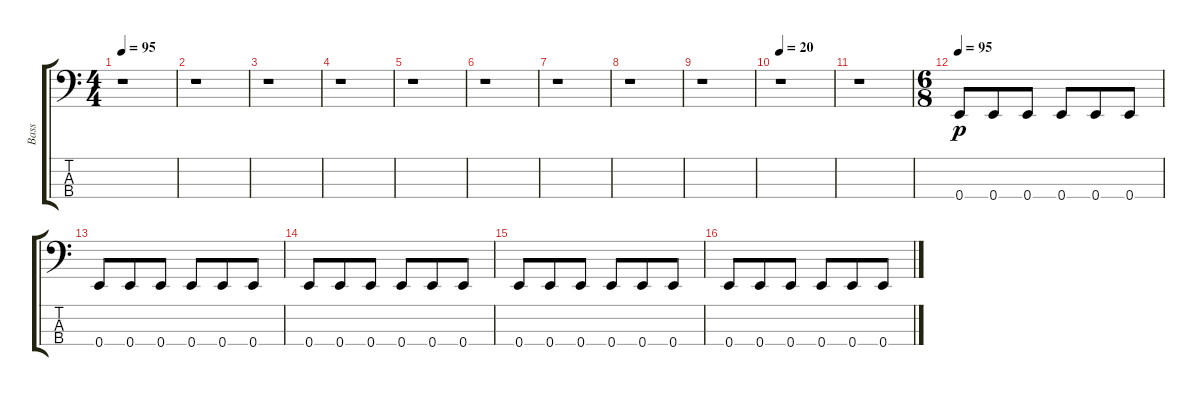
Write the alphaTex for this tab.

\track ("Bass" "Bass") {instrument electricbasspick}
\staff {score tabs}
\tuning (G2 D2 A1 E1) {hide}
\ts (4 4)
\tempo 95
\tempo 80
\tempo 95
\clef f4
\ks c
r.1{dy p instrument electricbasspick} |
r.1 |
r.1 |
r.1 |
r.1 |
r.1 |
r.1 |
r.1 |
r.1 |
\tempo 20
r.1 |
r.1 |
\ts (6 8)
\tempo 95
0.4.8 0.4.8 0.4.8 0.4.8 0.4.8 0.4.8 |
0.4.8 0.4.8 0.4.8 0.4.8 0.4.8 0.4.8 |
0.4.8 0.4.8 0.4.8 0.4.8 0.4.8 0.4.8 |
0.4.8 0.4.8 0.4.8 0.4.8 0.4.8 0.4.8 |
0.4.8 0.4.8 0.4.8 0.4.8 0.4.8 0.4.8
